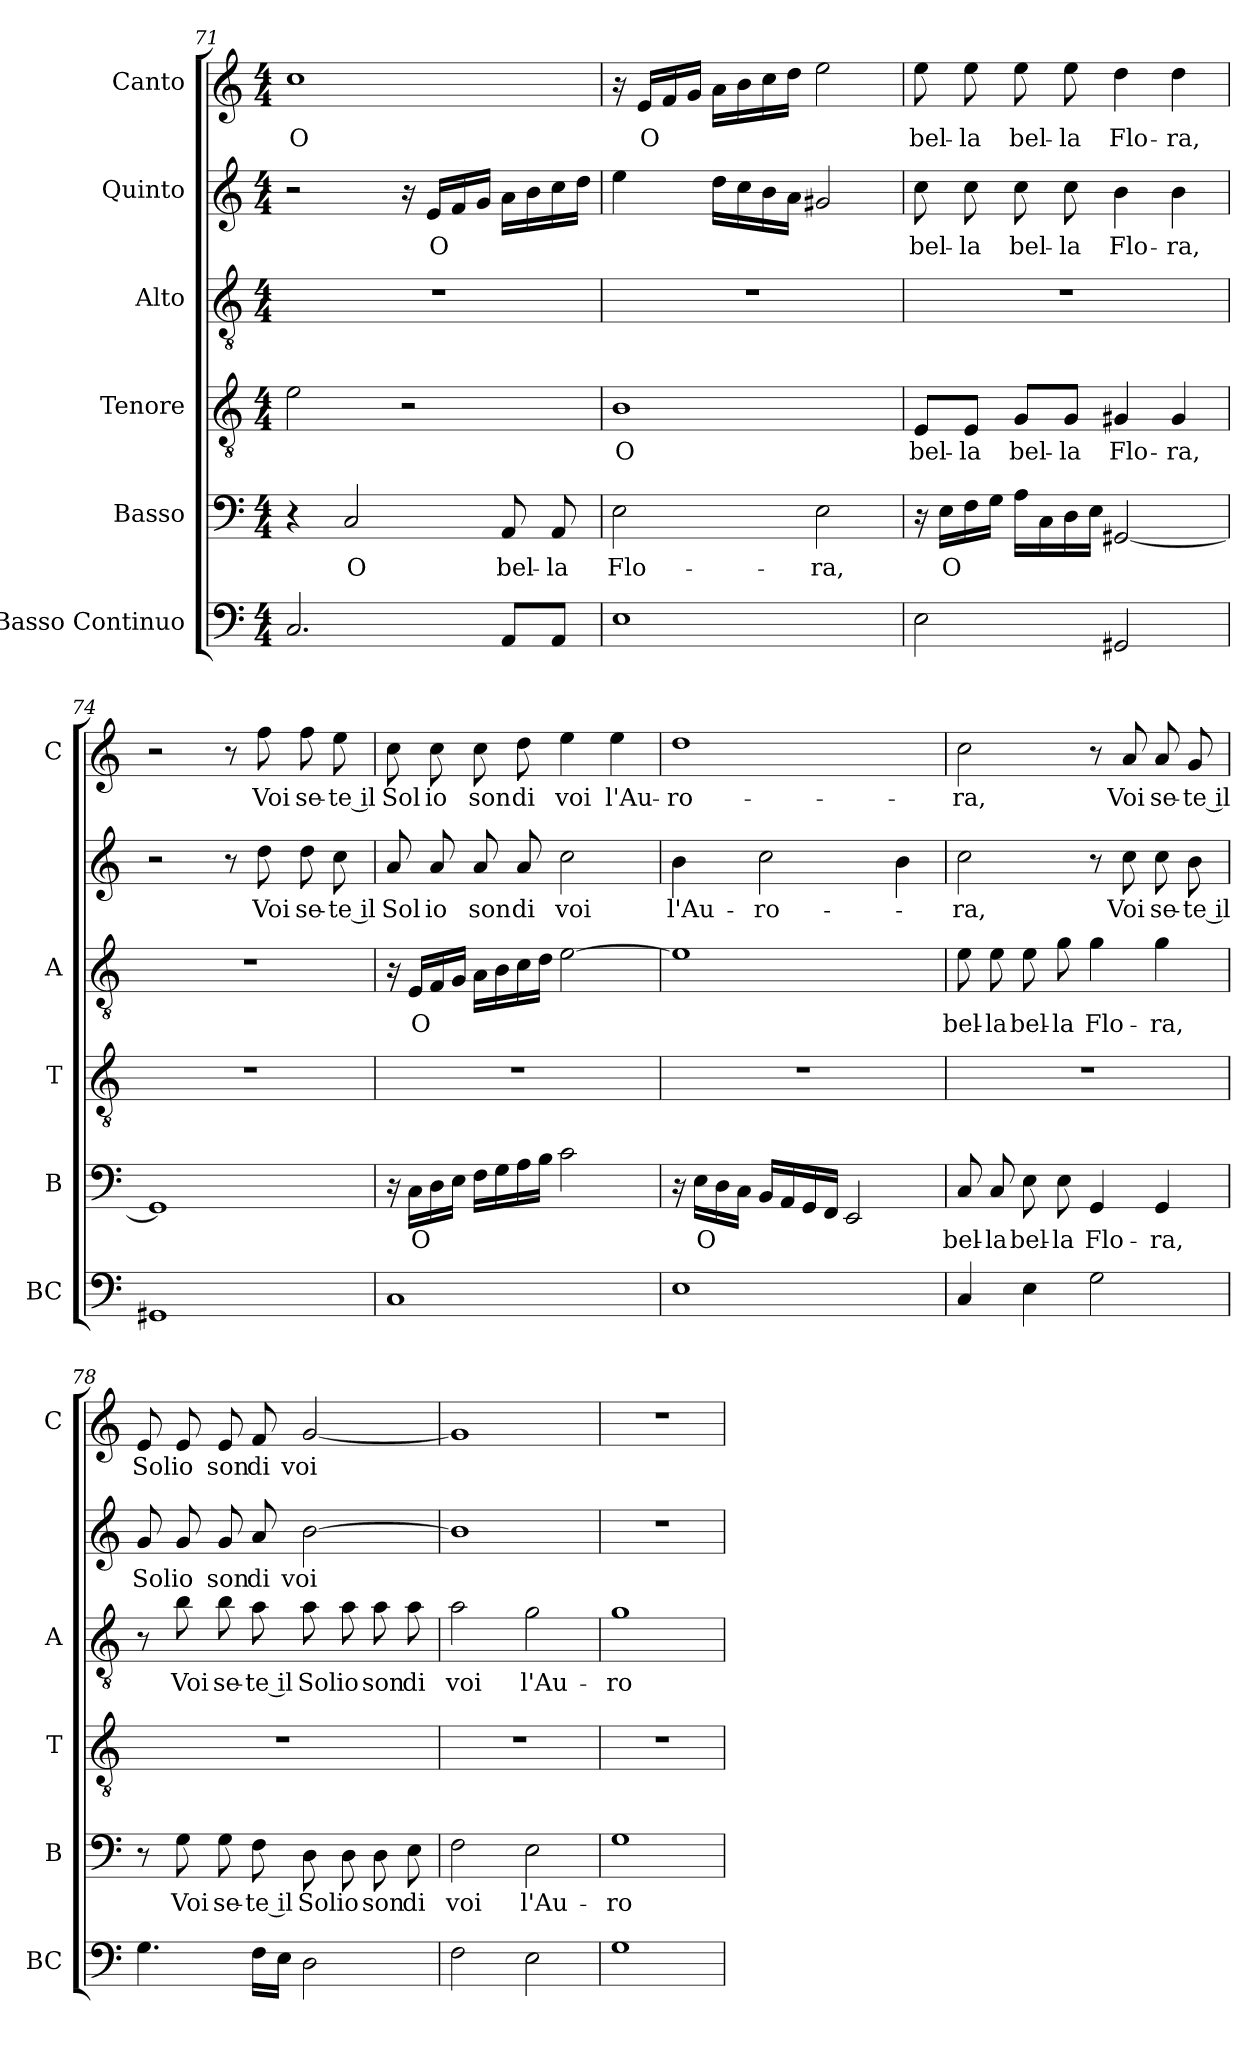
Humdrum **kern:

**kern	**kern	**text	**kern	**text	**kern	**text	**kern	**text	**kern	**text
*part6	*part5	*part5	*part4	*part4	*part3	*part3	*part2	*part2	*part1	*part1
*staff6	*staff5	*staff5	*staff4	*staff4	*staff3	*staff3	*staff2	*staff2	*staff1	*staff1
*I"Basso Continuo	*I"Basso	*	*I"Tenore	*	*I"Alto	*	*I"Quinto	*	*I"Canto	*
*I'BC	*I'B	*	*I'T	*	*I'A	*	*	*	*I'C	*
*clefF4	*clefF4	*	*clefGv2	*	*clefGv2	*	*clefG2	*	*clefG2	*
*k[]	*k[]	*	*k[]	*	*k[]	*	*k[]	*	*k[]	*
*C:	*C:	*	*C:	*	*C:	*	*C:	*	*C:	*
*M4/4	*M4/4	*	*M4/4	*	*M4/4	*	*M4/4	*	*M4/4	*
=71	=71	=71	=71	=71	=71	=71	=71	=71	=71	=71
!	!	!	!	!	!	!	!	!	!	!LO:LY:b
2.C/	4r	.	2e\	.	1r	.	2r	.	1cc	O
!	!	!LO:LY:b	!	!	!	!	!	!	!	!
.	2C/	O	.	.	.	.	.	.	.	.
.	.	.	2r	.	.	.	16r	.	.	.
!	!	!	!	!	!	!	!	!LO:LY:b	!	!
.	.	.	.	.	.	.	16e/LL	O	.	.
.	.	.	.	.	.	.	16f/	.	.	.
.	.	.	.	.	.	.	16g/JJ	.	.	.
!	!	!LO:LY:b	!	!	!	!	!	!	!	!
8AA/L	8AA/	bel-	.	.	.	.	16a\LL	.	.	.
.	.	.	.	.	.	.	16b\	.	.	.
!	!	!LO:LY:b	!	!	!	!	!	!	!	!
8AA/J	8AA/	-la	.	.	.	.	16cc\	.	.	.
.	.	.	.	.	.	.	16dd\JJ	.	.	.
=72	=72	=72	=72	=72	=72	=72	=72	=72	=72	=72
!	!	!LO:LY:b	!	!LO:LY:b	!	!	!	!	!	!
1E	2E\	Flo-	1B	O	1r	.	4ee\	.	16r	.
!	!	!	!	!	!	!	!	!	!	!LO:LY:b
.	.	.	.	.	.	.	.	.	16e/LL	O
.	.	.	.	.	.	.	.	.	16f/	.
.	.	.	.	.	.	.	.	.	16g/JJ	.
.	.	.	.	.	.	.	16dd\LL	.	16a\LL	.
.	.	.	.	.	.	.	16cc\	.	16b\	.
.	.	.	.	.	.	.	16b\	.	16cc\	.
.	.	.	.	.	.	.	16a\JJ	.	16dd\JJ	.
!	!	!LO:LY:b	!	!	!	!	!	!	!	!
.	2E\	-ra,	.	.	.	.	2g#X/	.	2ee\	.
=73	=73	=73	=73	=73	=73	=73	=73	=73	=73	=73
!	!	!	!	!LO:LY:b	!	!	!	!LO:LY:b	!	!LO:LY:b
2E\	16r	.	8E/L	bel-	1r	.	8cc\	bel-	8ee\	bel-
!	!	!LO:LY:b	!	!	!	!	!	!	!	!
.	16E\LL	O	.	.	.	.	.	.	.	.
!	!	!	!	!LO:LY:b	!	!	!	!LO:LY:b	!	!LO:LY:b
.	16F\	.	8E/J	-la	.	.	8cc\	-la	8ee\	-la
.	16G\JJ	.	.	.	.	.	.	.	.	.
!	!	!	!	!LO:LY:b	!	!	!	!LO:LY:b	!	!LO:LY:b
.	16A\LL	.	8G/L	bel-	.	.	8cc\	bel-	8ee\	bel-
.	16C\	.	.	.	.	.	.	.	.	.
!	!	!	!	!LO:LY:b	!	!	!	!LO:LY:b	!	!LO:LY:b
.	16D\	.	8G/J	-la	.	.	8cc\	-la	8ee\	-la
.	16E\JJ	.	.	.	.	.	.	.	.	.
!	!	!	!	!LO:LY:b	!	!	!	!LO:LY:b	!	!LO:LY:b
2GG#X/	[2GG#X/	.	4G#X/	Flo-	.	.	4b\	Flo-	4dd\	Flo-
!	!	!	!	!LO:LY:b	!	!	!	!LO:LY:b	!	!LO:LY:b
.	.	.	4G#/	-ra,	.	.	4b\	-ra,	4dd\	-ra,
!!LO:LB:g=z
=74	=74	=74	=74	=74	=74	=74	=74	=74	=74	=74
1GG#X	1GG#]	.	1r	.	1r	.	2r	.	2r	.
.	.	.	.	.	.	.	8r	.	8r	.
!	!	!	!	!	!	!	!	!LO:LY:b	!	!LO:LY:b
.	.	.	.	.	.	.	8dd\	Voi	8ff\	Voi
!	!	!	!	!	!	!	!	!LO:LY:b	!	!LO:LY:b
.	.	.	.	.	.	.	8dd\	se-	8ff\	se-
!	!	!	!	!	!	!	!	!LO:LY:b	!	!LO:LY:b
.	.	.	.	.	.	.	8cc\	-te il	8ee\	-te il
=75	=75	=75	=75	=75	=75	=75	=75	=75	=75	=75
!	!	!	!	!	!	!	!	!LO:LY:b	!	!LO:LY:b
1C	16r	.	1r	.	16r	.	8a/	Sol	8cc\	Sol
!	!	!LO:LY:b	!	!	!	!LO:LY:b	!	!	!	!
.	16C\LL	O	.	.	16E/LL	O	.	.	.	.
!	!	!	!	!	!	!	!	!LO:LY:b	!	!LO:LY:b
.	16D\	.	.	.	16F/	.	8a/	io	8cc\	io
.	16E\JJ	.	.	.	16G/JJ	.	.	.	.	.
!	!	!	!	!	!	!	!	!LO:LY:b	!	!LO:LY:b
.	16F\LL	.	.	.	16A\LL	.	8a/	son	8cc\	son
.	16G\	.	.	.	16B\	.	.	.	.	.
!	!	!	!	!	!	!	!	!LO:LY:b	!	!LO:LY:b
.	16A\	.	.	.	16c\	.	8a/	di	8dd\	di
.	16B\JJ	.	.	.	16d\JJ	.	.	.	.	.
!	!	!	!	!	!	!	!	!LO:LY:b	!	!LO:LY:b
.	2c\	.	.	.	[2e\	.	2cc\	voi	4ee\	voi
!	!	!	!	!	!	!	!	!	!	!LO:LY:b
.	.	.	.	.	.	.	.	.	4ee\	l'Au-
=76	=76	=76	=76	=76	=76	=76	=76	=76	=76	=76
!	!	!	!	!	!	!	!	!LO:LY:b	!	!LO:LY:b
1E	16r	.	1r	.	1e]	.	4b\	l'Au-	1dd	-ro-
!	!	!LO:LY:b	!	!	!	!	!	!	!	!
.	16E\LL	O	.	.	.	.	.	.	.	.
.	16D\	.	.	.	.	.	.	.	.	.
.	16C\JJ	.	.	.	.	.	.	.	.	.
!	!	!	!	!	!	!	!	!LO:LY:b	!	!
.	16BB/LL	.	.	.	.	.	2cc\	-ro-	.	.
.	16AA/	.	.	.	.	.	.	.	.	.
.	16GG/	.	.	.	.	.	.	.	.	.
.	16FF/JJ	.	.	.	.	.	.	.	.	.
.	2EE/	.	.	.	.	.	.	.	.	.
.	.	.	.	.	.	.	4b\	.	.	.
=77	=77	=77	=77	=77	=77	=77	=77	=77	=77	=77
!	!	!LO:LY:b	!	!	!	!LO:LY:b	!	!LO:LY:b	!	!LO:LY:b
4C/	8C/	bel-	1r	.	8e\	bel-	2cc\	-ra,	2cc\	-ra,
!	!	!LO:LY:b	!	!	!	!LO:LY:b	!	!	!	!
.	8C/	-la	.	.	8e\	-la	.	.	.	.
!	!	!LO:LY:b	!	!	!	!LO:LY:b	!	!	!	!
4E\	8E\	bel-	.	.	8e\	bel-	.	.	.	.
!	!	!LO:LY:b	!	!	!	!LO:LY:b	!	!	!	!
.	8E\	-la	.	.	8g\	-la	.	.	.	.
!	!	!LO:LY:b	!	!	!	!LO:LY:b	!	!	!	!
2G\	4GG/	Flo-	.	.	4g\	Flo-	8r	.	8r	.
!	!	!	!	!	!	!	!	!LO:LY:b	!	!LO:LY:b
.	.	.	.	.	.	.	8cc\	Voi	8a/	Voi
!	!	!LO:LY:b	!	!	!	!LO:LY:b	!	!LO:LY:b	!	!LO:LY:b
.	4GG/	-ra,	.	.	4g\	-ra,	8cc\	se-	8a/	se-
!	!	!	!	!	!	!	!	!LO:LY:b	!	!LO:LY:b
.	.	.	.	.	.	.	8b\	-te il	8g/	-te il
=78	=78	=78	=78	=78	=78	=78	=78	=78	=78	=78
!	!	!	!	!	!	!	!	!LO:LY:b	!	!LO:LY:b
4.G\	8r	.	1r	.	8r	.	8g/	Sol	8e/	Sol
!	!	!LO:LY:b	!	!	!	!LO:LY:b	!	!LO:LY:b	!	!LO:LY:b
.	8G\	Voi	.	.	8b\	Voi	8g/	io	8e/	io
!	!	!LO:LY:b	!	!	!	!LO:LY:b	!	!LO:LY:b	!	!LO:LY:b
.	8G\	se-	.	.	8b\	se-	8g/	son	8e/	son
!	!	!LO:LY:b	!	!	!	!LO:LY:b	!	!LO:LY:b	!	!LO:LY:b
16F\LL	8F\	-te il	.	.	8a\	-te il	8a/	di	8f/	di
16E\JJ	.	.	.	.	.	.	.	.	.	.
!	!	!LO:LY:b	!	!	!	!LO:LY:b	!	!LO:LY:b	!	!LO:LY:b
2D\	8D\	Sol	.	.	8a\	Sol	[2b\	voi	[2g/	voi
!	!	!LO:LY:b	!	!	!	!LO:LY:b	!	!	!	!
.	8D\	io	.	.	8a\	io	.	.	.	.
!	!	!LO:LY:b	!	!	!	!LO:LY:b	!	!	!	!
.	8D\	son	.	.	8a\	son	.	.	.	.
!	!	!LO:LY:b	!	!	!	!LO:LY:b	!	!	!	!
.	8E\	di	.	.	8a\	di	.	.	.	.
=79	=79	=79	=79	=79	=79	=79	=79	=79	=79	=79
!	!	!LO:LY:b	!	!	!	!LO:LY:b	!	!	!	!
2F\	2F\	voi	1r	.	2a\	voi	1b]	.	1g]	.
!	!	!LO:LY:b	!	!	!	!LO:LY:b	!	!	!	!
2E\	2E\	l'Au-	.	.	2g\	l'Au-	.	.	.	.
=80	=80	=80	=80	=80	=80	=80	=80	=80	=80	=80
!	!	!LO:LY:b	!	!	!	!LO:LY:b	!	!	!	!
1G	1G	-ro-	1r	.	1g	-ro-	1r	.	1r	.
=	=	=	=	=	=	=	=	=	=	=
*-	*-	*-	*-	*-	*-	*-	*-	*-	*-	*-
